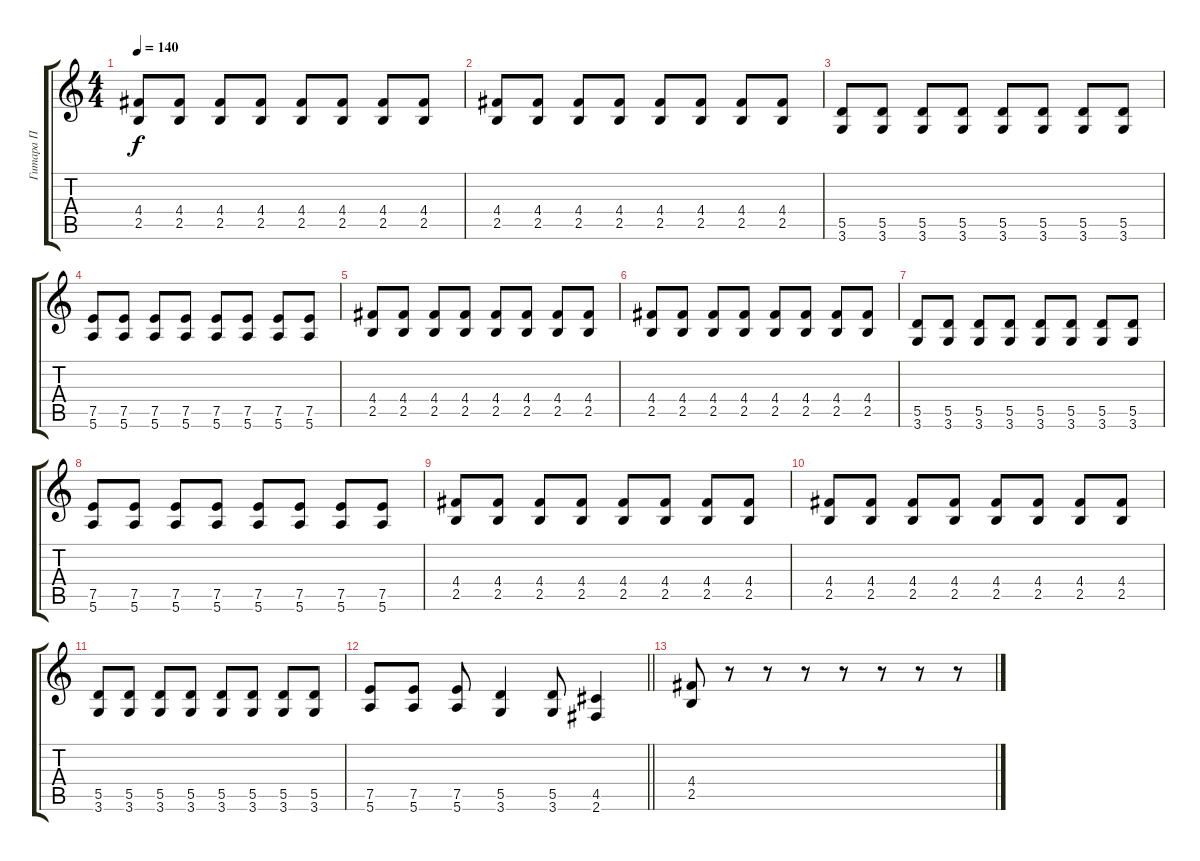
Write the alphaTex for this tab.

\track ("Гитара П" "Гитара П") {instrument distortionguitar}
\staff {score tabs}
\tuning (E4 B3 G3 D3 A2 E2) {hide}
\ts (4 4)
\tempo 140
\clef g2
\ks c
(4.4 2.5).8{dy f} (4.4 2.5).8 (4.4 2.5).8 (4.4 2.5).8 (4.4 2.5).8 (4.4 2.5).8 (4.4 2.5).8 (4.4 2.5).8 |
(4.4 2.5).8 (4.4 2.5).8 (4.4 2.5).8 (4.4 2.5).8 (4.4 2.5).8 (4.4 2.5).8 (4.4 2.5).8 (4.4 2.5).8 |
(5.5 3.6).8 (5.5 3.6).8 (5.5 3.6).8 (5.5 3.6).8 (5.5 3.6).8 (5.5 3.6).8 (5.5 3.6).8 (5.5 3.6).8 |
(7.5 5.6).8 (7.5 5.6).8 (7.5 5.6).8 (7.5 5.6).8 (7.5 5.6).8 (7.5 5.6).8 (7.5 5.6).8 (7.5 5.6).8 |
(4.4 2.5).8 (4.4 2.5).8 (4.4 2.5).8 (4.4 2.5).8 (4.4 2.5).8 (4.4 2.5).8 (4.4 2.5).8 (4.4 2.5).8 |
(4.4 2.5).8 (4.4 2.5).8 (4.4 2.5).8 (4.4 2.5).8 (4.4 2.5).8 (4.4 2.5).8 (4.4 2.5).8 (4.4 2.5).8 |
(5.5 3.6).8 (5.5 3.6).8 (5.5 3.6).8 (5.5 3.6).8 (5.5 3.6).8 (5.5 3.6).8 (5.5 3.6).8 (5.5 3.6).8 |
(7.5 5.6).8 (7.5 5.6).8 (7.5 5.6).8 (7.5 5.6).8 (7.5 5.6).8 (7.5 5.6).8 (7.5 5.6).8 (7.5 5.6).8 |
(4.4 2.5).8 (4.4 2.5).8 (4.4 2.5).8 (4.4 2.5).8 (4.4 2.5).8 (4.4 2.5).8 (4.4 2.5).8 (4.4 2.5).8 |
(4.4 2.5).8 (4.4 2.5).8 (4.4 2.5).8 (4.4 2.5).8 (4.4 2.5).8 (4.4 2.5).8 (4.4 2.5).8 (4.4 2.5).8 |
(5.5 3.6).8 (5.5 3.6).8 (5.5 3.6).8 (5.5 3.6).8 (5.5 3.6).8 (5.5 3.6).8 (5.5 3.6).8 (5.5 3.6).8 |
\barLineRight lightlight
(7.5 5.6).8 (7.5 5.6).8 (7.5 5.6).8 (5.5 3.6).4 (5.5 3.6).8 (4.5 2.6).4 |
(4.4 2.5).8 r.8 r.8 r.8 r.8 r.8 r.8 r.8
